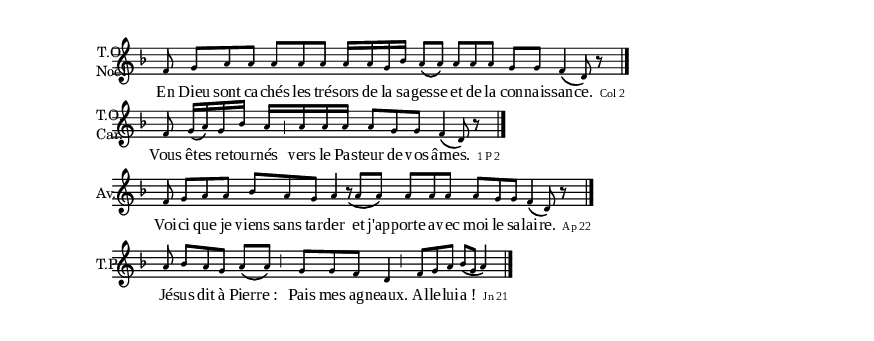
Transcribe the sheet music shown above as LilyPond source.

\version "2.10.0"
 \include "definitions.ly"
%\markup {AT 25 }
\relative a' { 
	\new Staff {
		\cadenzaOn          \key f \major
		\set Staff.instrumentName = \markup{ \center-align { T.O. Noël  } }
f8
\times 2/3 { g[ a a] }
\times 2/3 { a[ a a] }
a16[ a g bes]
a8[\( a\)] \pespace 
\times 2/3 { a[ a a] }
g[ g]
f4\( d8\) r
		\endBar
	}	\addlyrics {
En Dieu sont ca -- chés les tré -- sors de la sa -- ges -- se et de la con -- nais -- san -- ce.		
		\markup { \citation #"Col 2"}
	}
}



\relative a' { 
	\new Staff {
		\cadenzaOn          \key f \major
		\set Staff.instrumentName = \markup{ \center-align { T.O. Car.  } }
		f8
		g16[\( a\) g bes]
		a16[\cesurebasse\pespace   a a a]
		\times 2/3 { a8[ g g] }
		f4\( d8\) r8
		\endBar
	}	\addlyrics {
		Vous êt -- es re -- tour -- nés vers le Pas -- teur de vos âm -- es.		
		\markup { \citation #"1 P 2"}
	}
}



\relative a' { 
	\new Staff {
		\cadenzaOn          \key f \major
		\set Staff.instrumentName = \markup{ \center-align { Av. } }
f8
\times 2/3 { g[ a a] }
\times 2/3 { bes[ a g] }
a4
\pespace
\times 2/3 { r8_\( a[ a]\) }
\times 2/3 { a[ a a] }
\times 2/3 { a[ g g] }
f4\( d8\) r
		\endBar
	}	\addlyrics {
Voi -- ci que je viens sans tar -- der et j'ap -- porte a -- vec moi le sa -- lai -- re.		
		\markup { \citation #"Ap 22"}
	}
}


\relative a' { 
	\new Staff {
		\cadenzaOn          \key f \major
		\set Staff.instrumentName = \markup{ \center-align { T.P. } }
a8
\times 2/3 { bes[ a g] }
a[\( a\)]
\cesure\pespace 
\times 2/3 { g[ g f] }
d4
\cesureall \pespace 
\times 2/3 { f8[ g a] }
bes[\( g] 
a4\)
		\endBar
	}	\addlyrics {
Jé -- sus dit à Pier -- "re :" Pais mes ag -- neaux. Al -- le -- lui -- "a !" _ _
		\markup { \citation #"Jn 21"}
	}
}

